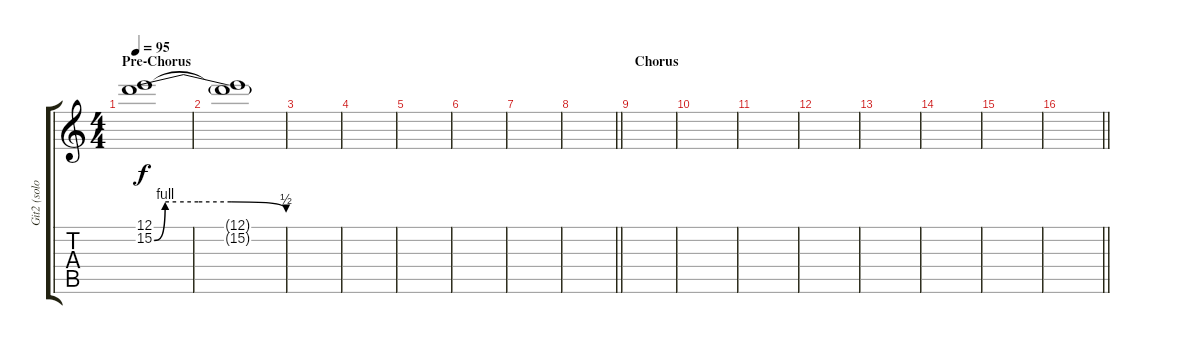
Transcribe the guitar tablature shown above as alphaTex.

\track ("Git2 (solo)" "Git2 (solo") {instrument distortionguitar}
\staff {score tabs}
\tuning (E4 B3 G3 D3 A2 E2) {hide}
\ts (4 4)
\section ("" "Pre-Chorus")
\tempo 95
\clef g2
\ks c
(12.1 15.2{be (custom 0 0 5 4 10 4 20 4 35 4 60 2)}).1{dy f} |
(12.1{t} 15.2{t}).1 |
|
|
|
|
|
\barLineRight lightlight
|
\section ("" "Chorus")
|
|
|
|
|
|
|
\barLineRight lightlight
